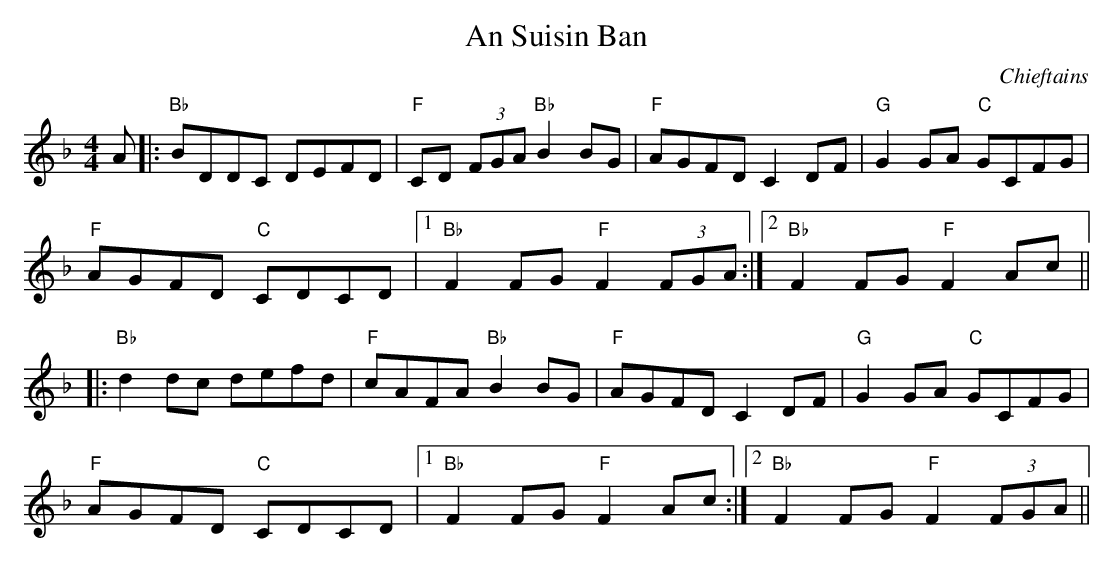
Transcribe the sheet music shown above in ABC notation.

X:1
T:An Suisin Ban
C:Chieftains
M:4/4
K:F
A|:"Bb"BDDC DEFD|"F"CD (3FGA "Bb"B2 BG|"F"AGFD C2 DF|"G"G2 GA "C"GCFG|
"F"AGFD "C"CDCD|1"Bb"F2 FG "F"F2 (3FGA:|2"Bb"F2 FG "F"F2 Ac||
|:"Bb"d2 dc defd|"F"cAFA "Bb"B2 BG|"F"AGFD C2 DF|"G"G2 GA "C"GCFG|
"F"AGFD "C"CDCD|1"Bb"F2 FG "F"F2 Ac:|2"Bb"F2 FG "F"F2 (3FGA||
